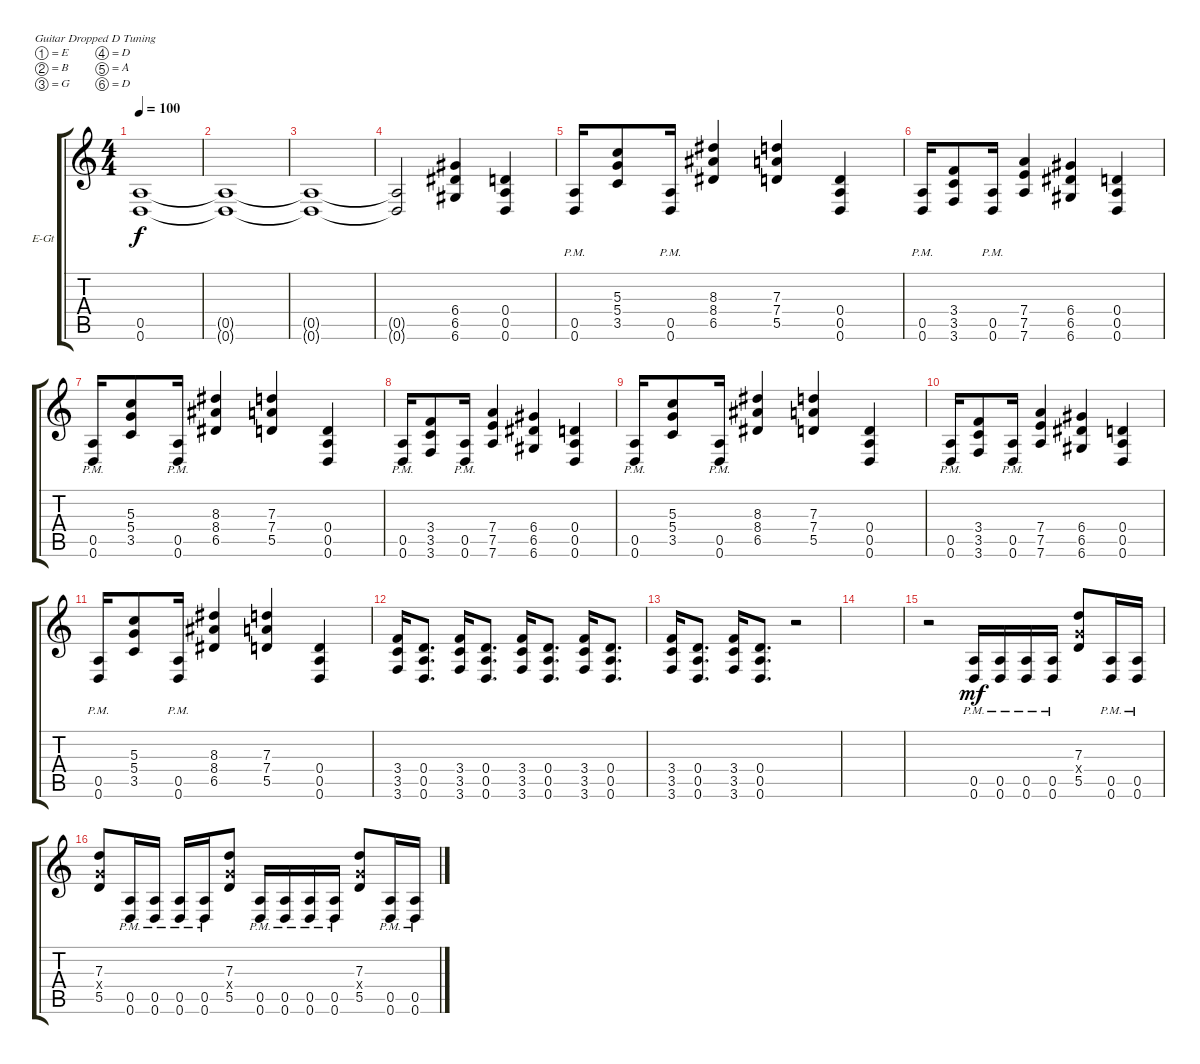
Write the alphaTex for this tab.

\defaultSystemsLayout 4
\bracketExtendMode groupsimilarinstruments
\firstSystemTrackNameOrientation horizontal
\otherSystemsTrackNameOrientation horizontal
\track ("Electric Guitar" "E-Gt") {instrument distortionguitar}
\staff {score tabs}
\tuning (E4 B3 G3 D3 A2 D2)
\ts (4 4)
\tempo 100
\clef g2
\ks c
(0.5{t} 0.6{t}).1{dy f} |
(0.5{t} 0.6{t}).1 |
(0.5{t} 0.6{t}).1 |
(0.5{t} 0.6{t}).2 (6.6 6.5 6.4).4 (0.4 0.5 0.6).4 |
(0.6{pm} 0.5).16 (3.5 5.4 5.3).8 (0.6{pm} 0.5).16 (6.5 8.4 8.3).4 (5.5 7.4 7.3).4 (0.4 0.6 0.5).4 |
(0.6{pm} 0.5).16 (3.5 3.4 3.6).8 (0.6{pm} 0.5).16 (7.5 7.4 7.6).4 (6.5 6.4 6.6).4 (0.4 0.6 0.5).4 |
(0.6{pm} 0.5).16 (3.5 5.4 5.3).8 (0.6{pm} 0.5).16 (6.5 8.4 8.3).4 (5.5 7.4 7.3).4 (0.4 0.6 0.5).4 |
(0.6{pm} 0.5).16 (3.5 3.4 3.6).8 (0.6{pm} 0.5).16 (7.5 7.4 7.6).4 (6.5 6.4 6.6).4 (0.4 0.6 0.5).4 |
(0.6{pm} 0.5).16 (3.5 5.4 5.3).8 (0.6{pm} 0.5).16 (6.5 8.4 8.3).4 (5.5 7.4 7.3).4 (0.4 0.6 0.5).4 |
(0.6{pm} 0.5).16 (3.5 3.4 3.6).8 (0.6{pm} 0.5).16 (7.5 7.4 7.6).4 (6.5 6.4 6.6).4 (0.4 0.6 0.5).4 |
(0.6{pm} 0.5).16 (3.5 5.4 5.3).8 (0.6{pm} 0.5).16 (6.5 8.4 8.3).4 (5.5 7.4 7.3).4 (0.4 0.6 0.5).4 |
(3.6 3.5 3.4).16 (0.6 0.4 0.5).8{d} (3.6 3.5 3.4).16 (0.6 0.4 0.5).8{d} (3.6 3.5 3.4).16 (0.6 0.4 0.5).8{d} (3.6 3.5 3.4).16 (0.6 0.4 0.5).8{d} |
(3.6 3.5 3.4).16 (0.6 0.4 0.5).8{d} (3.6 3.5 3.4).16 (0.6 0.4 0.5).8{d} r.2 |
|
r.2 (0.6{pm} 0.5{pm}).16{dy mf} (0.5{pm} 0.6{pm}).16 (0.6{pm} 0.5{pm}).16 (0.5{pm} 0.6{pm}).16 (5.5 5.4{x} 7.3).8 (0.6{pm} 0.5{pm}).16 (0.6{pm} 0.5{pm}).16 |
(5.5 5.4{x} 7.3).8 (0.5{pm} 0.6{pm}).16 (0.5{pm} 0.6{pm}).16 (0.5{pm} 0.6{pm}).16 (0.5{pm} 0.6{pm}).16 (5.5 5.4{x} 7.3).8 (0.6{pm} 0.5{pm}).16 (0.6{pm} 0.5{pm}).16 (0.6{pm} 0.5{pm}).16 (0.6{pm} 0.5{pm}).16 (5.5 5.4{x} 7.3).8 (0.6{pm} 0.5{pm}).16 (0.5{pm} 0.6{pm}).16
